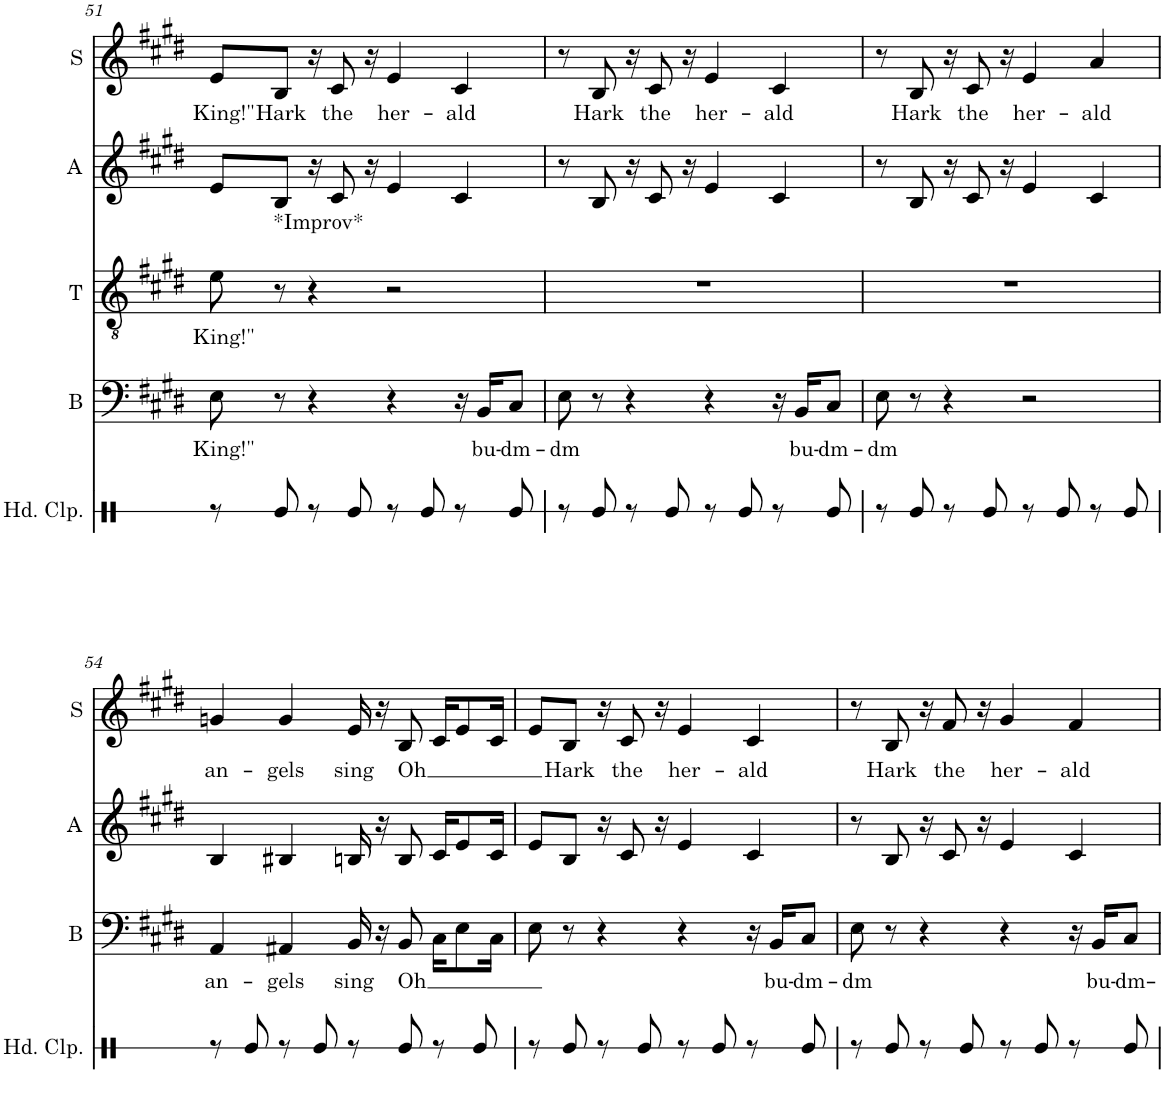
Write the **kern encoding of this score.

**kern	**text	**kern	**text	**kern	**kern	**text
*part4	*part4	*part3	*part3	*part2	*part1	*part1
*staff4	*staff4	*staff3	*staff3	*staff2	*staff1	*staff1
*I"Bass	*	*I"Tenor	*	*I"Alto	*I"Soprano	*
*I'B	*	*I'T	*	*I'A	*I'S	*
!!LO:PB:g=z
*clefF4	*	*clefGv2	*	*clefG2	*clefG2	*
*k[f#c#g#d#]	*	*k[f#c#g#d#]	*	*k[f#c#g#d#]	*k[f#c#g#d#]	*
*M4/4	*	*M4/4	*	*M4/4	*M4/4	*
=51	=51	=51	=51	=51	=51	=51
!	!LO:LY:b	!	!LO:LY:b	!	!	!LO:LY:b
8E\	King!"	8e\	King!"	8e/L	8e/L	King!"
!	!	!LO:TX:a:t=*Improv*	!	!	!	!
!	!	!	!	!	!	!LO:LY:b
8r	.	8r	.	8B/J	8B/J	Hark
4r	.	4r	.	16r	16r	.
!	!	!	!	!	!	!LO:LY:b
.	.	.	.	8c#/	8c#/	the
.	.	.	.	16r	16r	.
!	!	!	!	!	!	!LO:LY:b
4r	.	2r	.	4e/	4e/	her-
!	!	!	!	!	!	!LO:LY:b
16r	.	.	.	4c#/	4c#/	-ald
!	!LO:LY:b	!	!	!	!	!
16BB/KL	bu-	.	.	.	.	.
!	!LO:LY:b	!	!	!	!	!
8C#/J	-dm-	.	.	.	.	.
=52	=52	=52	=52	=52	=52	=52
!	!LO:LY:b	!	!	!	!	!
8E\	-dm	1r	.	8r	8r	.
!	!	!	!	!	!	!LO:LY:b
8r	.	.	.	8B/	8B/	Hark
4r	.	.	.	16r	16r	.
!	!	!	!	!	!	!LO:LY:b
.	.	.	.	8c#/	8c#/	the
.	.	.	.	16r	16r	.
!	!	!	!	!	!	!LO:LY:b
4r	.	.	.	4e/	4e/	her-
!	!	!	!	!	!	!LO:LY:b
16r	.	.	.	4c#/	4c#/	-ald
!	!LO:LY:b	!	!	!	!	!
16BB/KL	bu-	.	.	.	.	.
!	!LO:LY:b	!	!	!	!	!
8C#/J	-dm-	.	.	.	.	.
=53	=53	=53	=53	=53	=53	=53
!	!LO:LY:b	!	!	!	!	!
8E\	-dm	1r	.	8r	8r	.
!	!	!	!	!	!	!LO:LY:b
8r	.	.	.	8B/	8B/	Hark
4r	.	.	.	16r	16r	.
!	!	!	!	!	!	!LO:LY:b
.	.	.	.	8c#/	8c#/	the
.	.	.	.	16r	16r	.
!	!	!	!	!	!	!LO:LY:b
2r	.	.	.	4e/	4e/	her-
!	!	!	!	!	!	!LO:LY:b
.	.	.	.	4c#/	4a/	-ald
!!LO:LB:g=z
=54	=54	=54	=54	=54	=54	=54
!	!LO:LY:b	!	!	!	!	!LO:LY:b
4AA/	an-	1r	.	4B/	4gn/	an-
!	!LO:LY:b	!	!	!	!	!LO:LY:b
4AA#X/	-gels	.	.	4B#X/	4g/	-gels
!	!LO:LY:b	!	!	!	!	!LO:LY:b
16BB/	sing	.	.	16Bn/	16e/	sing
16r	.	.	.	16r	16r	.
!	!LO:LY:b	!	!	!	!	!LO:LY:b
8BB/	Oh	.	.	8B/	8B/	Oh
16C#\KL	.	.	.	16c#/KL	16c#/KL	.
8E\	.	.	.	8e/	8e/	.
16C#\Jk	.	.	.	16c#/Jk	16c#/Jk	.
=55	=55	=55	=55	=55	=55	=55
8E\	.	1r	.	8e/L	8e/L	.
!	!	!	!	!	!	!LO:LY:b
8r	.	.	.	8B/J	8B/J	Hark
4r	.	.	.	16r	16r	.
!	!	!	!	!	!	!LO:LY:b
.	.	.	.	8c#/	8c#/	the
.	.	.	.	16r	16r	.
!	!	!	!	!	!	!LO:LY:b
4r	.	.	.	4e/	4e/	her-
!	!	!	!	!	!	!LO:LY:b
16r	.	.	.	4c#/	4c#/	-ald
!	!LO:LY:b	!	!	!	!	!
16BB/KL	bu-	.	.	.	.	.
!	!LO:LY:b	!	!	!	!	!
8C#/J	-dm-	.	.	.	.	.
=56	=56	=56	=56	=56	=56	=56
!	!LO:LY:b	!	!	!	!	!
8E\	-dm	1r	.	8r	8r	.
!	!	!	!	!	!	!LO:LY:b
8r	.	.	.	8B/	8B/	Hark
4r	.	.	.	16r	16r	.
!	!	!	!	!	!	!LO:LY:b
.	.	.	.	8c#/	8f#/	the
.	.	.	.	16r	16r	.
!	!	!	!	!	!	!LO:LY:b
4r	.	.	.	4e/	4g#/	her-
!	!	!	!	!	!	!LO:LY:b
16r	.	.	.	4c#/	4f#/	-ald
!	!LO:LY:b	!	!	!	!	!
16BB/KL	bu-	.	.	.	.	.
!	!LO:LY:b	!	!	!	!	!
8C#/J	-dm-	.	.	.	.	.
=	=	=	=	=	=	=
*-	*-	*-	*-	*-	*-	*-
